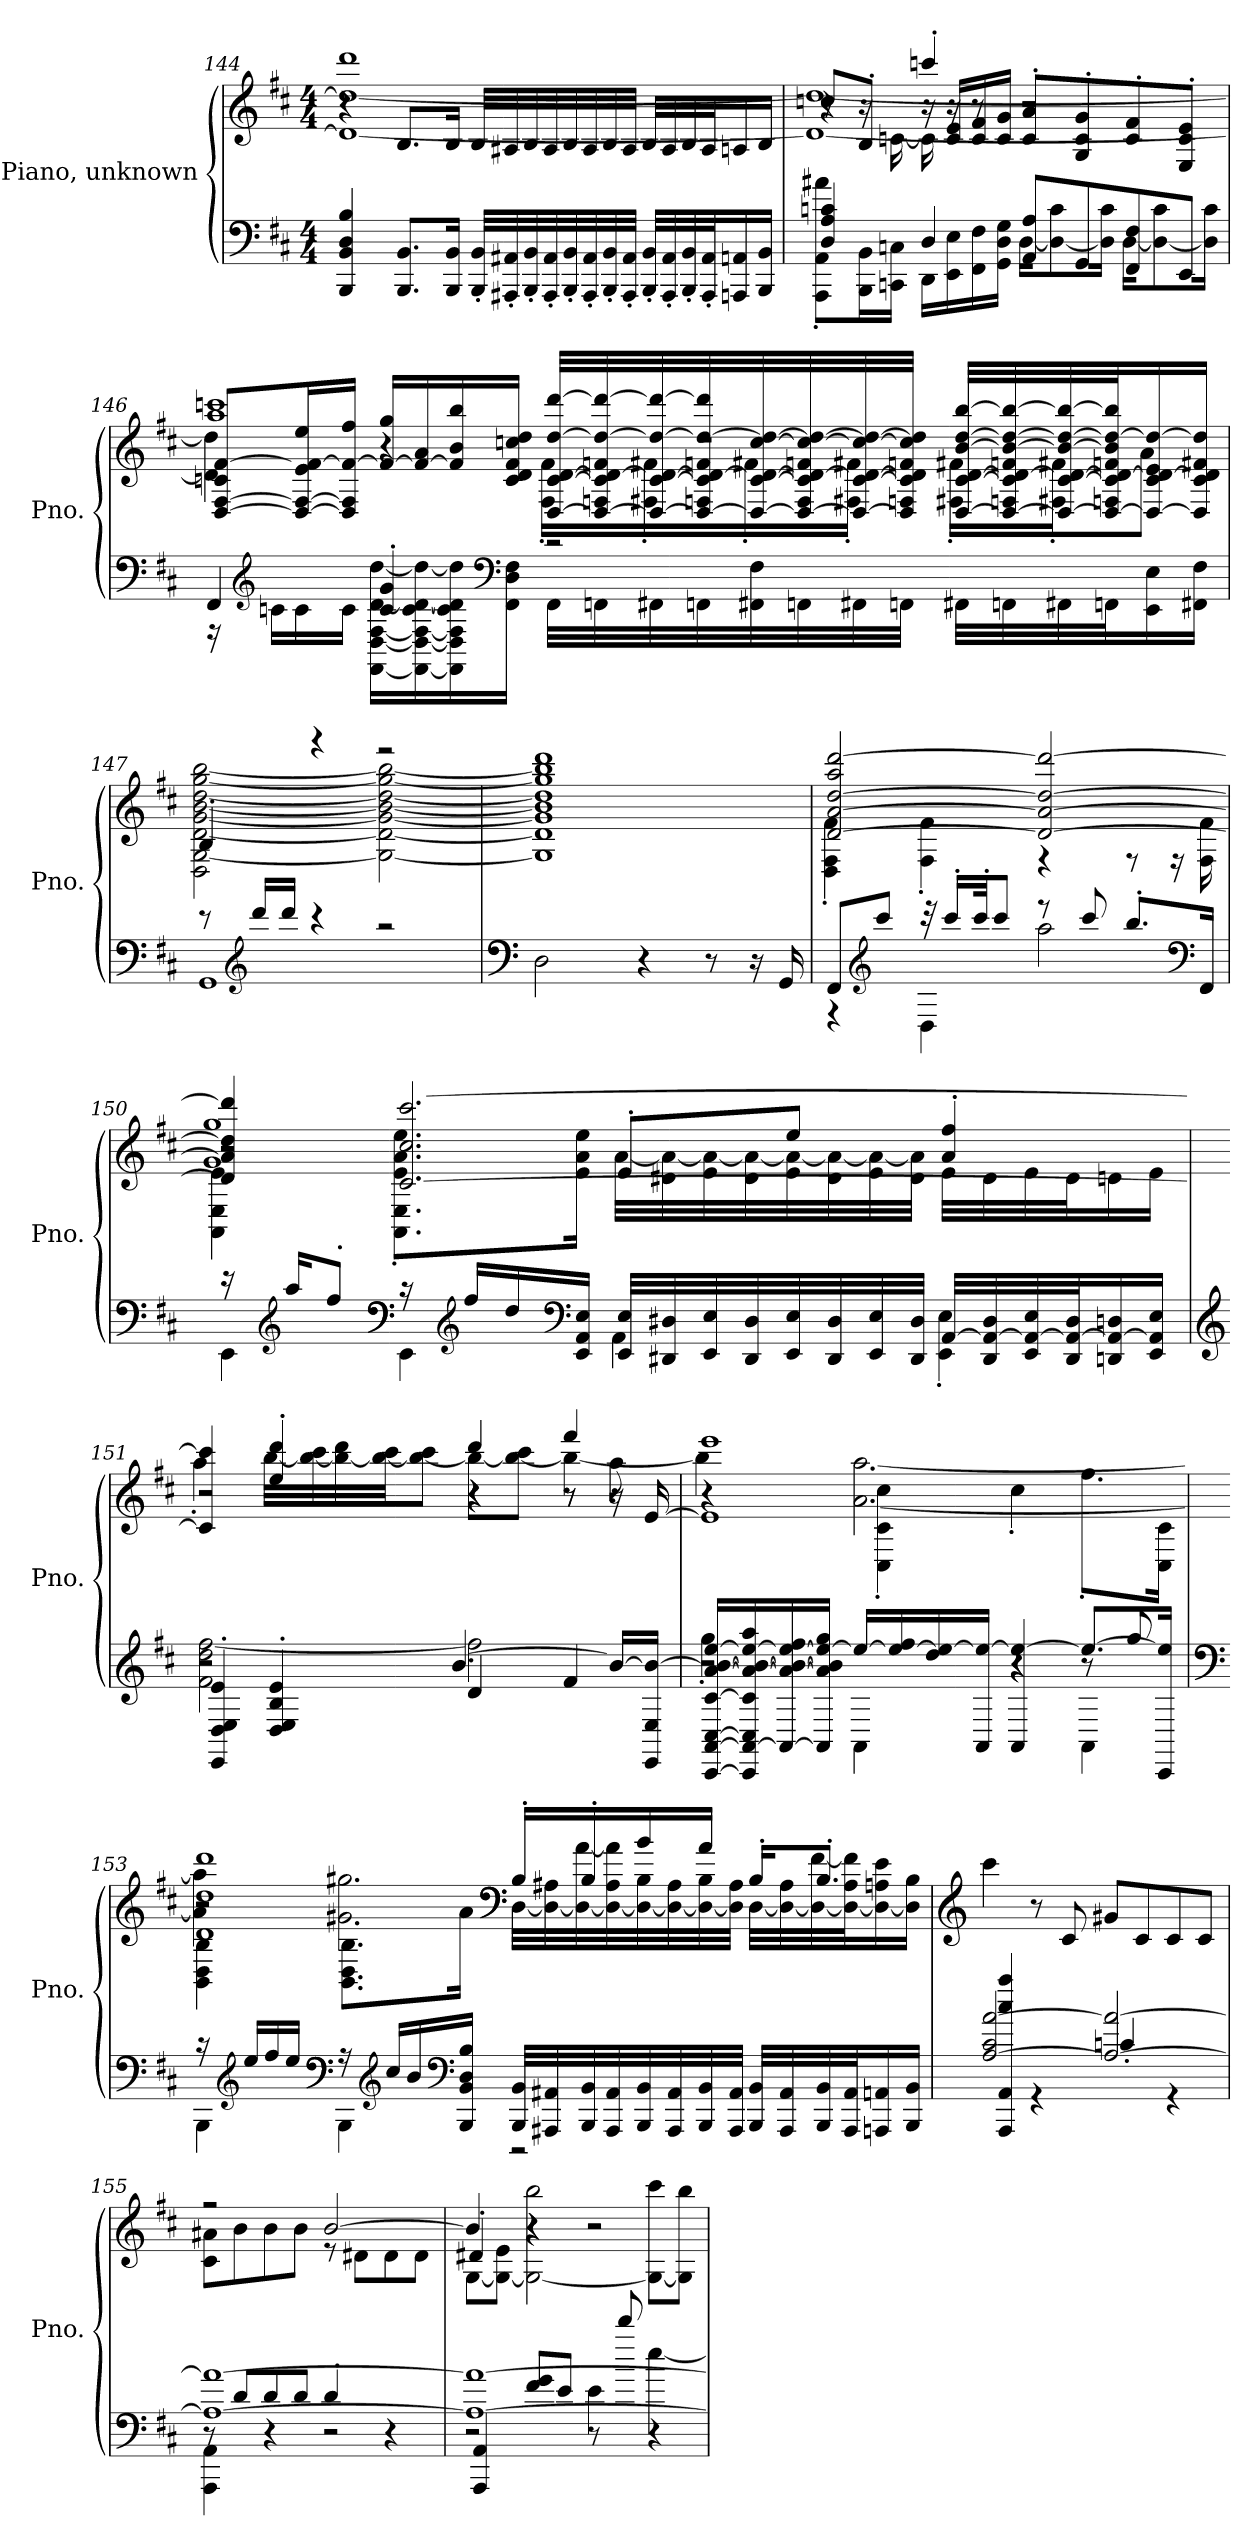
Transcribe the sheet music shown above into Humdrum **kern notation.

**kern	**kern
*part1	*part1
*staff2	*staff1
*I"Piano, unknown	*
*I'Pno.	*
!!LO:LB:g=z
*clefF4	*clefG2
*k[f#c#]	*k[f#c#]
*M4/4	*M4/4
=144	=144
*	*^
*	*	*^
*	*	*	*^
4BBB/ 4BB/ 4D/ 4B/	1r	1ddd	4r	1d_ 1dd_
8.BBB/ 8.BB/L	.	.	8.B/L	.
16BBB/ 16BB/Jk	.	.	16B/Jk	.
32BBB/' 32BB/'LLL	.	.	32B/LLL	.
32AAA#X/' 32AA#X/'	.	.	32A#X/	.
32BBB/' 32BB/'	.	.	32B/	.
32AAA#/' 32AA#/'	.	.	32A#/	.
32BBB/' 32BB/'	.	.	32B/	.
32AAA#/' 32AA#/'	.	.	32A#/	.
32BBB/' 32BB/'	.	.	32B/	.
32AAA#/' 32AA#/'JJJ	.	.	32A#/JJJ	.
32BBB/' 32BB/'LLL	.	.	32B/LLL	.
32AAA#/' 32AA#/'	.	.	32A#/	.
32BBB/' 32BB/'	.	.	32B/	.
32AAA#/' 32AA#/'J	.	.	32A#/J	.
16AAAn/ 16AAn/	.	.	16An/	.
16BBB/ 16BB/JJ	.	.	16B/JJ	.
!!LO:LB:g=z	!!	!!	!!
=145	=145	=145	=145	=145
*^	*	*	*	*
4D/ 4A/ 4cn/	8AAA\' 8AA\' 8a#X\'L	4r	8r	8ccn/L	1d_ 1dd_
.	16BBB\ 16BB\L	.	16r	8B'/J	.
.	16CCn\ 16Cn\JJ	.	[16cn\	.	.
4D/	16DD\LL	4cccn'/	16c\]	16r	.
.	16EE\ 16E\	.	16r	16c/ 16e/LL	.
.	16FF#\ 16F#\	.	8r	16c/ 16f#/	.
.	16GG\ 16D\ 16G\JJ	.	.	16c/ 16g/JJ	.
8AA/ 8A/L	[16D\KL	2r	2r	8c/' 8a/'L	.
.	8D\_ 8c\	.	.	.	.
8GG/	.	.	.	8G/' 8c/' 8g/'	.
.	16D\] 16c\Jk	.	.	.	.
8FF#/ 8F#/	[16D\KL	.	.	8c/' 8f#/'	.
.	8D\_ 8c\	.	.	.	.
8EE/J	.	.	.	8E/' 8c/' 8e/'J	.
.	16D\] 16c\Jk	.	.	.	.
!!LO:LB:g=z	!!	!!	!!
=146	=146	=146	=146	=146	=146
4FF#/	16r	1r	1aa 1cccn	[8D/ [8F#/ 8cn/ [8f#/L	4d\] 4dd\]
*clefG2	*	*	*	*	*
.	16cn\LL	.	.	.	.
.	16c\	.	.	16D/_ 16F#/_ 16e/ 16f#/_ 16ee/L	.
.	16c\JJ	.	.	16D/] 16F#/] 16f#/_ 16ff#/JJ	.
4c/' 4g/'	[16FF#\ [16D\ [16F#\ [16d\ [16dd\LL	.	.	16f#/_ 16gg/LL	4r
.	16FF#\_ 16D\_ 16F#\_ 16c\ 16d\_ 16dd\_	.	.	16f#/_ 16a/	.
.	16FF#\] 16D\] 16F#\] 16c\ 16d\] 16dd\]	.	.	16f#/] 16b/ 16bb/	.
*clefF4	*	*	*	*	*
.	16FF#\ 16D\ 16F#\JJ	.	.	16c/ 16d/ 16f#/ 16ccn/ 16dd/JJ	.
2r	32FF#\LLL	.	.	[32D/ [32c/ [32d/ [32dd/ [32ddd/LLL	16F#\' 16f#\'LL
.	32FFn\	.	.	32D/_ 32Fn/ 32c/] 32d/_ 32fn/ 32dd/_ 32ddd/_	.
.	32FF#X\	.	.	32D/_ [32c/ 32d/_ 32dd/_ 32ddd/_	16F#X\' 16f#X\'
.	32FFn\	.	.	32D/_ 32Fn/ 32c/] 32d/_ 32fn/ 32dd/_ 32ddd/]	.
.	32FF#X\ 32F#\	.	.	32D/_ [32c/ 32d/_ [32cc/ 32dd/_	16f#X'\
.	32FFn\	.	.	32D/_ 32F/ 32c/] 32d/_ 32fn/ 32cc/_ 32dd/_	.
.	32FF#X\	.	.	32D/_ [32c/ 32d/_ 32cc/_ 32dd/_	16F#X\' 16f#X\'JJ
.	32FFn\JJJ	.	.	32D/] 32Fn/ 32c/] 32d/] 32fn/ 32cc/] 32dd/]JJJ	.
.	32FF#X\LLL	.	.	[32D/ [32c/ [32d/ [32b/ [32dd/ [32bb/LLL	16F#X\' 16f#X\'LL
.	32FFn\	.	.	32D/_ 32Fn/ 32c/] 32d/_ 32fn/ 32b/_ 32dd/_ 32bb/_	.
.	32FF#X\	.	.	32D/_ [32c/ 32d/_ 32b/_ 32dd/_ 32bb/_	16F#X\' 16f#X\'J
.	32FFn\J	.	.	32D/_ 32Fn/ 32c/] 32d/_ 32fn/ 32b/] 32dd/_ 32bb/]J	.
.	16EE\ 16E\	.	.	16D/_ 16c/ 16d/_ 16e/ 16dd/_	8a\J
.	16FF#X\ 16F#\JJ	.	.	16D/] 16c/ 16d/] 16f#X/ 16dd/]JJ	.
*	*	*	*v	*v	*v
!!LO:PB:g=z
=147	=147	=147	=147
8r	1GG	4B'/	2D\ [2G\ [2d\ [2g\ [2b\ [2dd\ [2gg\ [2bb\
*clefG2	*	*	*
16ddd/LL	.	.	.
16ddd/JJ	.	.	.
4r	.	4r	.
2r	.	2r	2G\_ 2d\_ 2g\_ 2b\_ 2dd\_ 2gg\_ 2bb\_
*v	*v	*	*
=148	=148	=148
*clefF4	*	*
2D\	1ddd	1G] 1d] 1g] 1b] 1dd] 1gg] 1bb]
4r	.	.
8r	.	.
16r	.	.
16GG/	.	.
=149	=149	=149
*^	*	*
8FF#/L	4r	[2d/ [2a/ [2dd/ 2aa/ [2ddd/	4D\' 4F#\' 4f#\'
*clefG2	*	*	*
8ccc#/J	.	.	.
32r	4D\	.	4F#\' 4f#\'
16ccc#'/LL	.	.	.
32ccc#'/JK	.	.	.
8ccc#/J	.	.	.
8r	2aa\	2d/_ 2a/_ 2dd/_ 2ddd/_	4r
8ccc#/	.	.	.
8.bb'/L	.	.	8r
.	.	.	16r
*clefF4	*	*	*
16FF#/Jk	.	.	16F#\ 16f#\
!!LO:LB:g=z
=150	=150	=150	=150
*	*	*^	*^
16r	4EE\	4d/] 4a/] 4dd/] 4ddd/]	1g 1gg	2r	4AA\ 4E\ 4e\
*clefG2	*	*	*	*	*
16aa/KL	.	.	.	.	.
8ff#'/J	.	.	.	.	.
*clefF4	*	*	*	*	*
16r	4EE\	[2.c#/ 2.cc#/ [2.ccc#/	.	.	8.AA\' 8.E\' 8.e\' 8.a\' 8.ee\'L
*clefG2	*	*	*	*	*
16ff#/LL	.	.	.	.	.
16dd/	.	.	.	.	.
*clefF4	*	*	*	*	*
16EE/ 16AA/ 16E/JJ	.	.	.	.	16e\ 16a\ 16ee\Jk
32EE/ 32E/LLL	4AA\	.	.	8e'/L	[32a\LLL
32DD#X/ 32D#X/	.	.	.	.	32d#X\ 32a\_
32EE/ 32E/	.	.	.	.	32e\ 32a\_
32DD#/ 32D#/	.	.	.	.	32d#\ 32a\_
32EE/ 32E/	.	.	.	8ee/J	32e\ 32a\_
32DD#/ 32D#/	.	.	.	.	32d#\ 32a\_
32EE/ 32E/	.	.	.	.	32e\ 32a\_
32DD#/ 32D#/JJJ	.	.	.	.	32d#\ 32a\]JJJ
[32AA/LLL	4EE\' 4E\'	.	.	4a/' 4ff#/'	32e\LLL
32DD#/ 32AA/_ 32D#/	.	.	.	.	32d#\
32EE/ 32AA/_ 32E/	.	.	.	.	32e\
32DD#/ 32AA/_ 32D#/J	.	.	.	.	32d#\J
16DDn/ 16AA/_ 16Dn/	.	.	.	.	16dn\
16EE/ 16AA/] 16E/JJ	.	.	.	.	16e\JJ
*v	*v	*	*	*	*
!!LO:LB:g=z	!!	!!	!!
=151	=151	=151	=151	=151
*clefG2	*	*	*	*
*^	*	*	*	*
*	*^	*	*	*	*
2r	2f#\ 2dd\ [2ff#\	4EE/' 4D/' 4E/' 4e/'	4c#/] 4ccc#/]	2r	2r	4aa'\
.	.	4D/' 4E/' 4B/' 4e/'	4ee/' 4ddd/'	.	.	[32bb\LLL
.	.	.	.	.	.	32bb\_ 32ccc#\
.	.	.	.	.	.	32bb\_ 32ddd\
.	.	.	.	.	.	32bb\_ 32ccc#\JJ
.	.	.	.	.	.	8bb\_ 8ccc#\J
4d/	2ff#\]	[4.b/	4ddd/	4r	4r	8bb\L_
.	.	.	.	.	.	8bb\_ 8ccc#\J
4f#/	.	.	4fff#/	8r	8r	4bb\_
.	.	16b/LL_	.	8aa\	16r	.
.	.	16EE/ 16E/ 16b/_JJ	.	.	[16e/	.
=152	=152	=152	=152	=152	=152	=152
2r	4gg'\	[16CC#/ [16AA/ [16C#/ [16c#/ [16a/ 16b/_ [16ee/LL	1eee	4r	1e]	4bb\]
.	.	16CC#/] 16AA/_ 16C#/] 16c#/] 16a/_ 16b/_ 16ee/_ 16aa/	.	.	.	.
.	.	16AA/_ 16a/_ 16b/_ 16ee/_ 16ff#/	.	.	.	.
.	.	16AA/] 16a/] 16b/] 16ee/_ 16gg/JJ	.	.	.	.
.	4AA\	16ee/LL_	.	[2.a\ [2.aa\	.	4C#\' 4c#\' 4cc#\'
.	.	16ee/_ 16ff#/	.	.	.	.
.	.	16dd/ 16ee/_	.	.	.	.
.	.	16AA/ 16ee/_JJ	.	.	.	.
4r	4r	4AA/ 4ee/_	.	.	.	4cc#'\
8r	4AA\	8.ee/L_	.	.	.	8.ff#'\L
8gg/	.	.	.	.	.	.
.	.	16CC#/ 16ee/]Jk	.	.	.	16C#\ 16c#\Jk
*v	*v	*v	*	*	*	*
!!LO:LB:g=z	!!	!!	!!
=153	=153	=153	=153	=153
*clefF4	*	*	*	*
*^	*	*	*	*
16r	4BBB\	1d 1dd 1ddd	4a\] 4aa\]	2r	4BB\ 4D\ 4B\
*clefG2	*	*	*	*	*
16ee/LL	.	.	.	.	.
16ff#/	.	.	.	.	.
16ee/JJ	.	.	.	.	.
*clefF4	*	*	*	*	*
16r	4BBB\	.	2.g#X\ 2.gg#X\	.	8.BB\ 8.D\ 8.B\L
*clefG2	*	*	*	*	*
16cc#/LL	.	.	.	.	.
16b/	.	.	.	.	.
*clefF4	*	*	*	*	*
16BBB/ 16BB/ 16D/ 16B/JJ	.	.	.	.	16a\Jk
*	*	*clefF4	*	*	*
32BBB/ 32BB/LLL	2r	.	.	16B'/LL	[32D\LLL
32AAA#X/ 32AA#X/	.	.	.	.	32D\_ 32A#X\
32BBB/ 32BB/	.	.	.	16B'/	32D\_ [32a\
32AAA#/ 32AA#/	.	.	.	.	32D\_ 32A#\ 32a\]
32BBB/ 32BB/	.	.	.	16b/	32D\_ 32B\
32AAA#/ 32AA#/	.	.	.	.	32D\_ 32A#\
32BBB/ 32BB/	.	.	.	16a/JJ	32D\_ 32B\
32AAA#/ 32AA#/JJJ	.	.	.	.	32D\] 32A#\JJJ
32BBB/ 32BB/LLL	.	.	.	16B'/KL	[32D\LLL
32AAA#/ 32AA#/	.	.	.	.	32D\_ 32A#\
32BBB/ 32BB/	.	.	.	8.B'/J	32D\_ [32f#\
32AAA#/ 32AA#/J	.	.	.	.	32D\_ 32A#\ 32f#\]J
16AAAn/ 16AAn/	.	.	.	.	16D\_ 16An\ 16e\
16BBB/ 16BB/JJ	.	.	.	.	16D\] 16B\JJ
*	*	*v	*v	*v	*v
!!LO:LB:g=z
=154	=154	=154
*	*	*clefG2
[2A/ 2c#/ [2a/	4AAA/ 4AA/ 4cc#/ 4aa/	4ccc#\
.	4r	8r
.	.	8c#/
2A/_ 2a/_	4cn'/	8g#X/L
.	.	8c#/
.	4r	8c#/
.	.	8c#/J
=155	=155	=155
*	*^	*^
1A_ 1a_	4AAA\ 4AA\	8r	2r	8c#\ 8a#X\L
.	.	8d/L	.	8b\
.	4r	8d/	.	8b\
.	.	8d/J	.	8b\J
.	2r	4d'/	[2b/	8r
.	.	.	.	8d#X\L
.	.	4r	.	8d#\
.	.	.	.	8d#\J
=156	=156	=156	=156	=156
*	*	*	*	*^
1A_ 1a_	2r	4AAA/ 4AA/	4b/]	[8G\L	4d#X'/
.	.	.	.	8G\_ 8e\J	.
.	.	8f#/ 8g/L	4r	2G\_ 2bb\	4r
.	.	8e/J	.	.	.
.	4e\	8r	2r	.	2r
.	.	8ddd/	.	.	.
.	[4ee\	4r	.	8G\_ 8ccc#\L	.
.	.	.	.	8G\] 8bb\J	.
*v	*v	*v	*	*	*
*	*v	*v	*v
=	=
*-	*-
